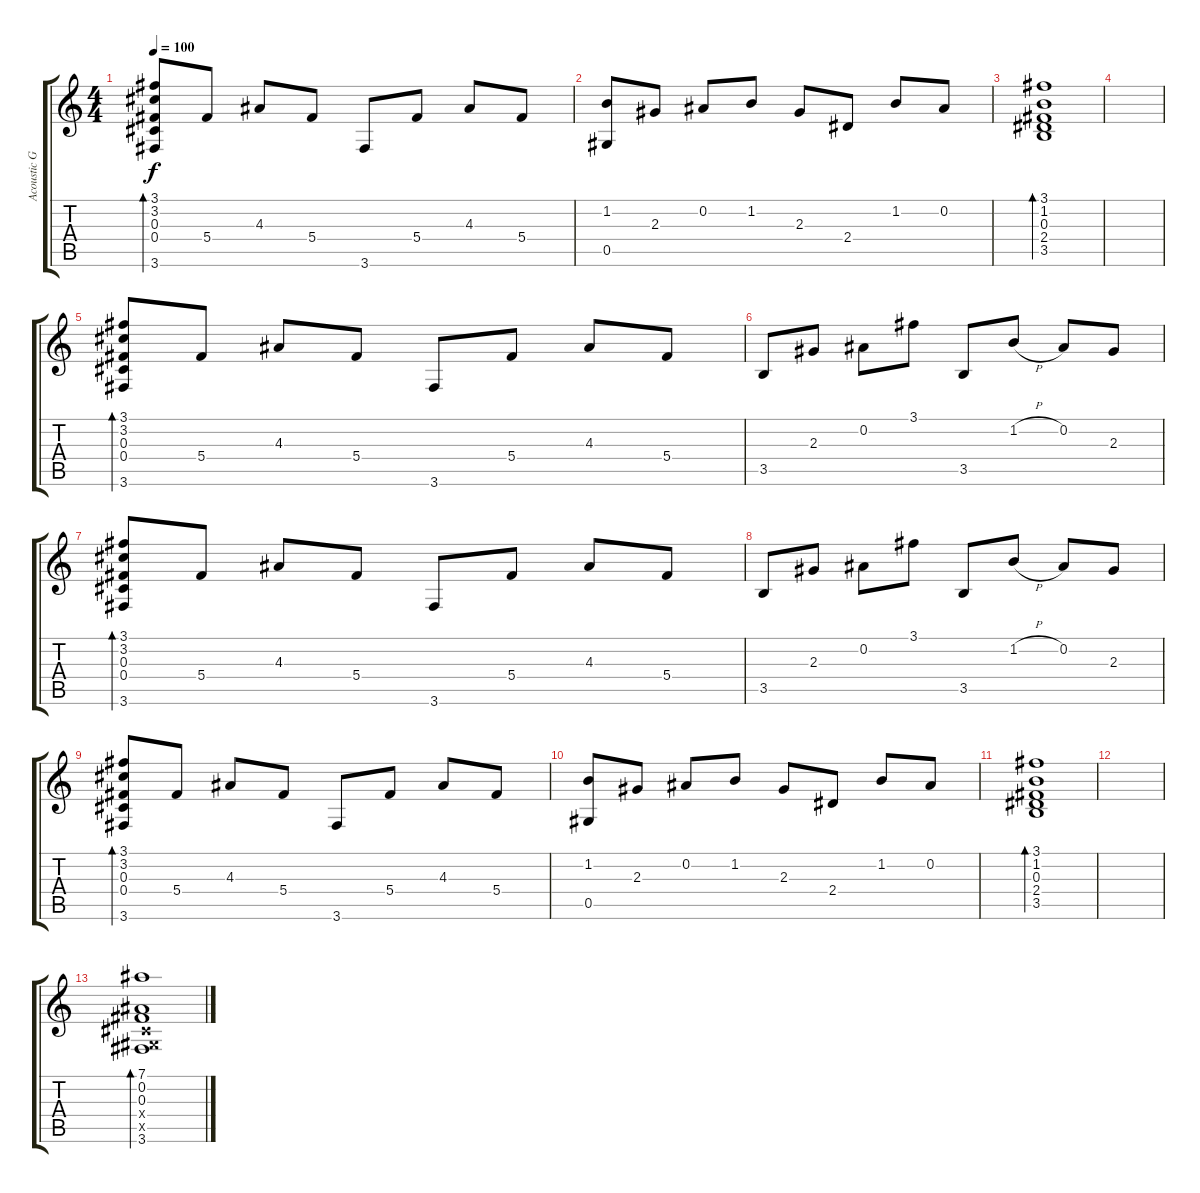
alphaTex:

\track ("Acoustic Guitar 1" "Acoustic G") {instrument acousticguitarsteel}
\staff {score tabs}
\tuning (Eb4 Bb3 Gb3 Db3 Ab2 Eb2) {hide}
\ts (4 4)
\tempo 100
\clef g2
\ks c
(3.1 3.2 0.3 0.4 3.6).8{bd 60 dy f} 5.4.8 4.3.8 5.4.8 3.6.8 5.4.8 4.3.8 5.4.8 |
(1.2 0.5).8 2.3.8 0.2.8 1.2.8 2.3.8 2.4.8 1.2.8 0.2.8 |
(3.1 1.2 0.3 2.4 3.5).1{bd 480} |
|
(3.1 3.2 0.3 0.4 3.6).8{bd 60} 5.4.8 4.3.8 5.4.8 3.6.8 5.4.8 4.3.8 5.4.8 |
3.5.8 2.3.8 0.2.8 3.1.8 3.5.8 1.2{h}.8 0.2.8 2.3.8 |
(3.1 3.2 0.3 0.4 3.6).8{bd 60} 5.4.8 4.3.8 5.4.8 3.6.8 5.4.8 4.3.8 5.4.8 |
3.5.8 2.3.8 0.2.8 3.1.8 3.5.8 1.2{h}.8 0.2.8 2.3.8 |
(3.1 3.2 0.3 0.4 3.6).8{bd 60} 5.4.8 4.3.8 5.4.8 3.6.8 5.4.8 4.3.8 5.4.8 |
(1.2 0.5).8 2.3.8 0.2.8 1.2.8 2.3.8 2.4.8 1.2.8 0.2.8 |
(3.1 1.2 0.3 2.4 3.5).1{bd 480} |
|
(7.1 0.2 0.3 0.4{x} 0.5{x} 3.6).1{bd 480}
